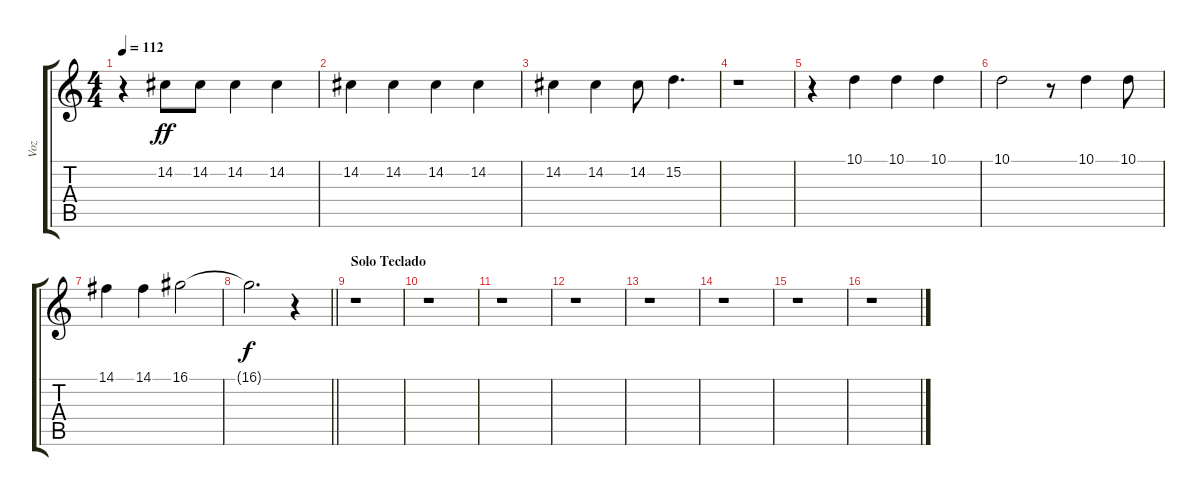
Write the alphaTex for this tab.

\track ("Voz" "Voz") {instrument lead6voice}
\staff {score tabs}
\tuning (E4 B3 G3 D3 A2 E2) {hide}
\ts (4 4)
\tempo 112
\clef g2
\ks c
r.4{dy ff} 14.2.8 14.2.8 14.2.4 14.2.4 |
14.2.4 14.2.4 14.2.4 14.2.4 |
14.2.4 14.2.4 14.2.8 15.2.4{d} |
r.1 |
r.4 10.1.4 10.1.4 10.1.4 |
10.1.2 r.8 10.1.4 10.1.8 |
14.1.4 14.1.4 16.1.2 |
\barLineRight lightlight
16.1{t}.2{d dy f} r.4 |
\section ("" "Solo Teclado")
r.1 |
r.1 |
r.1 |
r.1 |
r.1 |
r.1 |
r.1 |
r.1
